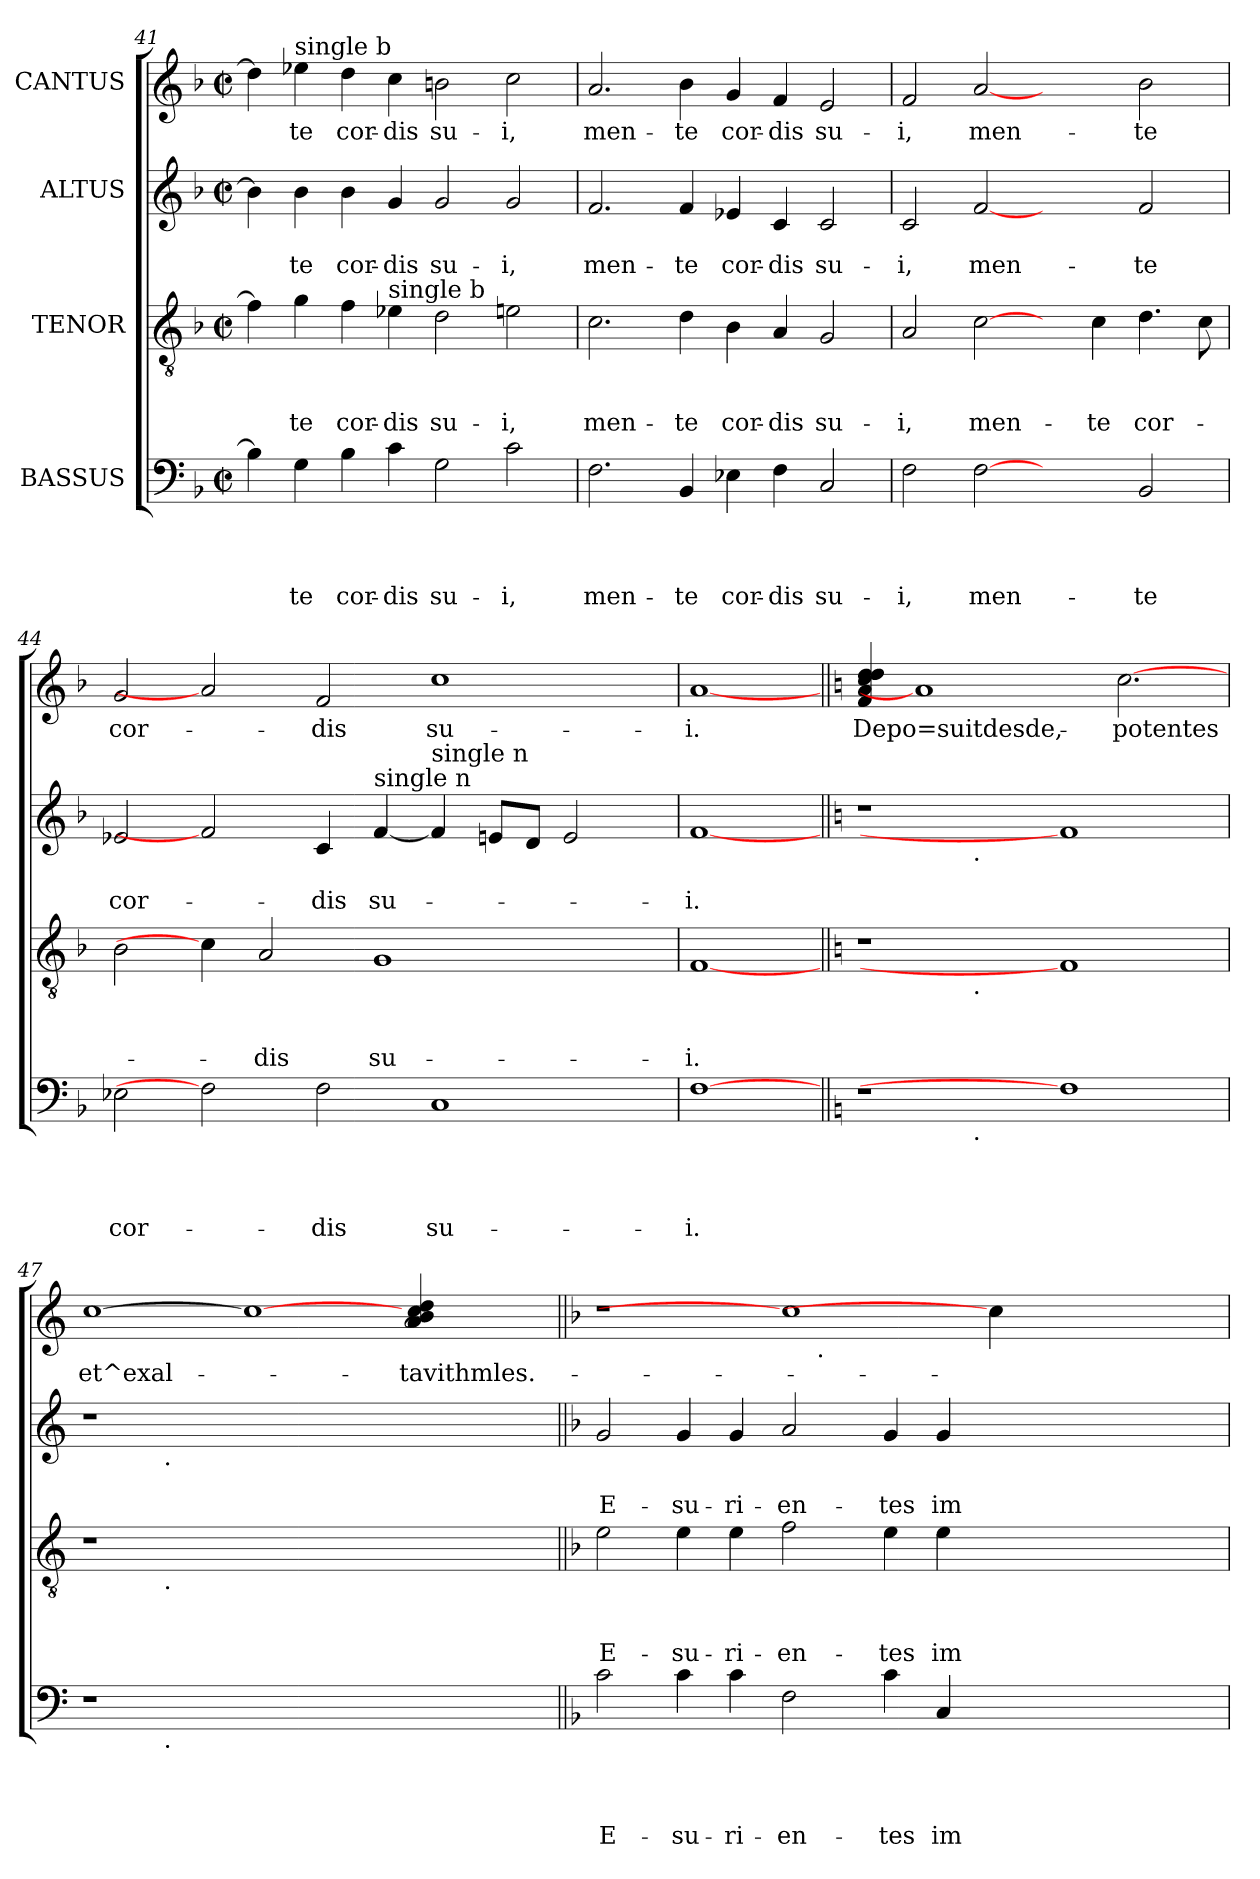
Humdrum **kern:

**kern	**text	**text	**text	**text	**kern	**text	**text	**text	**kern	**text	**text	**kern	**text
*part4	*part4	*part4	*part4	*part4	*part3	*part3	*part3	*part3	*part2	*part2	*part2	*part1	*part1
*staff4	*staff4	*staff4	*staff4	*staff4	*staff3	*staff3	*staff3	*staff3	*staff2	*staff2	*staff2	*staff1	*staff1
*I"BASSUS	*	*	*	*	*I"TENOR	*	*	*	*I"ALTUS	*	*	*I"CANTUS	*
!!LO:PB:g=z
*clefF4	*	*	*	*	*clefGv2	*	*	*	*clefG2	*	*	*clefG2	*
*k[b-]	*	*	*	*	*k[b-]	*	*	*	*k[b-]	*	*	*k[b-]	*
*F:	*	*	*	*	*F:	*	*	*	*F:	*	*	*F:	*
*M2/2	*	*	*	*	*M2/2	*	*	*	*M2/2	*	*	*M2/2	*
*met(c|)	*	*	*	*	*met(c|)	*	*	*	*met(c|)	*	*	*met(c|)	*
=41	=41	=41	=41	=41	=41	=41	=41	=41	=41	=41	=41	=41	=41
4B-\]	.	.	.	.	4f\]	.	.	.	4b-\]	.	.	4dd\]	.
!	!	!	!	!	!	!	!	!	!	!	!	!LO:TX:a:t=single b	!
!	!	!	!	!LO:LY:b	!	!	!	!LO:LY:b	!	!	!LO:LY:b	!	!LO:LY:b
4G\	.	.	.	-te	4g\	.	.	-te	4b-\	.	-te	4ee-\	-te
!	!	!	!	!LO:LY:b	!	!	!	!LO:LY:b	!	!	!LO:LY:b	!	!LO:LY:b
4B-\	.	.	.	cor-	4f\	.	.	cor-	4b-\	.	cor-	4dd\	cor-
!	!	!	!	!	!LO:TX:a:t=single b	!	!	!	!	!	!	!	!
!	!	!	!	!LO:LY:b	!	!	!	!LO:LY:b	!	!	!LO:LY:b	!	!LO:LY:b
4c\	.	.	.	-dis	4e-\	.	.	-dis	4g/	.	-dis	4cc\	-dis
!	!	!	!	!LO:LY:b	!	!	!	!LO:LY:b	!	!	!LO:LY:b	!	!LO:LY:b
2G\	.	.	.	su-	2d\	.	.	su-	2g/	.	su-	2bn\	su-
!	!	!	!	!LO:LY:b	!	!	!	!LO:LY:b	!	!	!LO:LY:b	!	!LO:LY:b
2c\	.	.	.	-i,	2en\	.	.	-i,	2g/	.	-i,	2cc\	-i,
=42	=42	=42	=42	=42	=42	=42	=42	=42	=42	=42	=42	=42	=42
!	!	!	!	!LO:LY:b	!	!	!	!LO:LY:b	!	!	!LO:LY:b	!	!LO:LY:b
2.F\	.	.	.	men-	2.c\	.	.	men-	2.f/	.	men-	2.a/	men-
!	!	!	!	!LO:LY:b	!	!	!	!LO:LY:b	!	!	!LO:LY:b	!	!LO:LY:b
4BB-/	.	.	.	-te	4d\	.	.	-te	4f/	.	-te	4b-\	-te
!	!	!	!	!LO:LY:b	!	!	!	!LO:LY:b	!	!	!LO:LY:b	!	!LO:LY:b
4E-X\	.	.	.	cor-	4B-\	.	.	cor-	4e-X/	.	cor-	4g/	cor-
!	!	!	!	!LO:LY:b	!	!	!	!LO:LY:b	!	!	!LO:LY:b	!	!LO:LY:b
4F\	.	.	.	-dis	4A/	.	.	-dis	4c/	.	-dis	4f/	-dis
!	!	!	!	!LO:LY:b	!	!	!	!LO:LY:b	!	!	!LO:LY:b	!	!LO:LY:b
2C/	.	.	.	su-	2G/	.	.	su-	2c/	.	su-	2e/	su-
=43	=43	=43	=43	=43	=43	=43	=43	=43	=43	=43	=43	=43	=43
!	!	!	!	!LO:LY:b	!	!	!	!LO:LY:b	!	!	!LO:LY:b	!	!LO:LY:b
2F\	.	.	.	-i,	2A/	.	.	-i,	2c/	.	-i,	2f/	-i,
!	!	!	!	!LO:LY:b	!	!	!	!LO:LY:b	!	!	!LO:LY:b	!	!LO:LY:b
[2F	.	.	.	men-	[2c\	.	.	men-	[2f	.	men-	[2a	men-
2ryy	.	.	.	.	4ryy	.	.	.	2ryy	.	.	2ryy	.
!	!	!	!	!	!	!	!	!LO:LY:b	!	!	!	!	!
.	.	.	.	.	4c\	.	.	-te	.	.	.	.	.
!	!	!	!	!LO:LY:b	!	!	!	!LO:LY:b	!	!	!LO:LY:b	!	!LO:LY:b
2BB-/	.	.	.	-te	4.d\	.	.	cor-	2f/	.	-te	2b-\	-te
.	.	.	.	.	8c\	.	.	.	.	.	.	.	.
=44	=44	=44	=44	=44	=44	=44	=44	=44	=44	=44	=44	=44	=44
!	!	!	!	!LO:LY:b	!	!	!	!	!	!	!LO:LY:b	!	!LO:LY:b
2E-X\	.	.	.	cor-	2B-\	.	.	.	2e-X/	.	cor-	2g/	cor-
2F]	.	.	.	.	4c\]	.	.	.	2f]	.	.	2a]	.
!	!	!	!	!	!	!	!	!LO:LY:b	!	!	!	!	!
.	.	.	.	.	2A/	.	.	-dis	.	.	.	.	.
!	!	!	!	!LO:LY:b	!	!	!	!	!	!	!LO:LY:b	!	!LO:LY:b
2F\	.	.	.	-dis	.	.	.	.	4c/	.	-dis	2f/	-dis
!	!	!	!	!	!	!	!	!	!LO:TX:a:t=single n	!	!	!	!
!	!	!	!	!	!	!	!	!LO:LY:b	!	!	!LO:LY:b	!	!
.	.	.	.	.	1G	.	.	su-	[<4f/	.	su-	.	.
!	!	!	!	!	!	!	!	!	!LO:TX:a:t=single n	!	!	!	!
!	!	!	!	!LO:LY:b	!	!	!	!	!	!	!	!	!LO:LY:b
1C	.	.	.	su-	.	.	.	.	4f/]	.	.	1cc	su-
.	.	.	.	.	.	.	.	.	8e/L	.	.	.	.
.	.	.	.	.	.	.	.	.	8d/J	.	.	.	.
.	.	.	.	.	.	.	.	.	2e/	.	.	.	.
.	.	.	.	.	4ryy	.	.	.	.	.	.	.	.
=45	=45	=45	=45	=45	=45	=45	=45	=45	=45	=45	=45	=45	=45
!	!	!	!	!LO:LY:b	!	!	!	!LO:LY:b	!	!	!LO:LY:b	!	!LO:LY:b
[1F	.	.	.	-i.	[1F	.	.	-i.	[1f	.	-i.	[1a	-i.
!!LO:PB:g=z
=46||	=46||	=46||	=46||	=46||	=46||	=46||	=46||	=46||	=46||	=46||	=46||	=46||	=46||
*k[]	*	*	*	*	*k[]	*	*	*	*k[]	*	*	*k[]	*
*C:	*	*	*	*	*C:	*	*	*	*C:	*	*	*C:	*
!	!	!	!	!	!	!	!	!	!	!	!	!LO:N:n=1:head=solid	!
!	!	!	!	!	!	!	!	!	!	!	!	!LO:N:n=2:head=solid	!
!	!	!	!	!	!	!	!	!	!	!	!	!LO:N:n=3:head=solid	!
!	!	!	!	!	!	!	!	!	!	!	!	!LO:N:n=4:head=solid	!
!	!	!	!	!	!	!	!	!	!	!	!	!LO:N:n=5:head=solid	!LO:LY:b
*^	*	*	*	*	*^	*	*	*	*^	*	*	*	*
1r	2ryy	.	.	.	.	1r	2ryy	.	.	.	1r	2ryy	.	.	4f/ 4a/ 4cc/ 4dd/ 4dd/	Depo=suitdesde,-
.	.	.	.	.	.	.	.	.	.	.	.	.	.	.	1a]	.
!	!	!	!	!	!	!	!	!	!	!	!	!LO:TX:b:t=.	!	!	!	!
!	!	!	!	!	!	!	!LO:TX:b:t=.	!	!	!	!	!	!	!	!	!
!	!LO:TX:b:t=.	!	!	!	!	!	!	!	!	!	!	!	!	!	!	!
.	1.ryy	.	.	.	.	.	1.ryy	.	.	.	.	1.ryy	.	.	.	.
1F]	.	.	.	.	.	1F]	.	.	.	.	1f]	.	.	.	.	.
!	!	!	!	!	!	!	!	!	!	!	!	!	!	!	!	!LO:LY:b
.	.	.	.	.	.	.	.	.	.	.	.	.	.	.	[2.cc	-potentes
=47	=47	=47	=47	=47	=47	=47	=47	=47	=47	=47	=47	=47	=47	=47	=47	=47
!	!	!	!	!	!	!	!	!	!	!	!	!	!	!	!	!LO:LY:b
*	*	*	*	*	*	*	*	*	*	*	*	*	*	*	*^	*
1r	2ryy	.	.	.	.	1r	2ryy	.	.	.	1r	2ryy	.	.	[1cc	1ryy	et^exal-
!	!	!	!	!	!	!	!	!	!	!	!	!LO:TX:b:t=.	!	!	!	!	!
!	!	!	!	!	!	!	!LO:TX:b:t=.	!	!	!	!	!	!	!	!	!	!
!	!LO:TX:b:t=.	!	!	!	!	!	!	!	!	!	!	!	!	!	!	!	!
.	1ryy	.	.	.	.	.	1ryy	.	.	.	.	1ryy	.	.	.	.	.
0ryy	.	.	.	.	.	0ryy	.	.	.	.	0ryy	.	.	.	1cc_	1ryy	.
.	1.ryy	.	.	.	.	.	1.ryy	.	.	.	.	1.ryy	.	.	.	.	.
!	!	!	!	!	!	!	!	!	!	!	!	!	!	!	!LO:N:head=open	!LO:N:n=1:head=solid	!
!	!	!	!	!	!	!	!	!	!	!	!	!	!	!	!	!LO:N:n=2:head=solid	!
!	!	!	!	!	!	!	!	!	!	!	!	!	!	!	!	!LO:N:n=3:head=solid	!
!	!	!	!	!	!	!	!	!	!	!	!	!	!	!	!	!LO:N:n=4:head=solid	!LO:LY:b
.	.	.	.	.	.	.	.	.	.	.	.	.	.	.	1a	4a/ 4b/ 4cc/ 4dd/	-tavithmles.-
.	.	.	.	.	.	.	.	.	.	.	.	.	.	.	.	2.ryy	.
*v	*v	*	*	*	*	*	*	*	*	*	*v	*v	*	*	*	*	*
*	*	*	*	*	*v	*v	*	*	*	*	*	*	*	*	*
=48||	=48||	=48||	=48||	=48||	=48||	=48||	=48||	=48||	=48||	=48||	=48||	=48||	=48||	=48||
*k[b-]	*	*	*	*	*k[b-]	*	*	*	*k[b-]	*	*	*k[b-]	*	*
*F:	*	*	*	*	*F:	*	*	*	*F:	*	*	*F:	*	*
*^	*	*	*	*	*^	*	*	*	*^	*	*	*	*	*
!	!	!	!	!	!LO:LY:b	!	!	!	!	!LO:LY:b	!	!	!	!LO:LY:b	!	!	!
*v	*v	*	*	*	*	*	*	*	*	*	*v	*v	*	*	*	*	*
*	*	*	*	*	*v	*v	*	*	*	*	*	*	*	*	*
2c\	.	.	.	E-	2e\	.	.	E-	2g/	.	E-	1r	1ryy	.
!	!	!	!	!LO:LY:b	!	!	!	!LO:LY:b	!	!	!LO:LY:b	!	!	!
4c\	.	.	.	-su-	4e\	.	.	-su-	4g/	.	-su-	.	.	.
!	!	!	!	!LO:LY:b	!	!	!	!LO:LY:b	!	!	!LO:LY:b	!	!	!
4c\	.	.	.	-ri-	4e\	.	.	-ri-	4g/	.	-ri-	.	.	.
!	!	!	!	!LO:LY:b	!	!	!	!LO:LY:b	!	!	!LO:LY:b	!	!	!
2F\	.	.	.	-en-	2f\	.	.	-en-	2a/	.	-en-	1cc]	8ryy	.
!	!	!	!	!	!	!	!	!	!	!	!	!	!LO:TX:b:t=.	!
.	.	.	.	.	.	.	.	.	.	.	.	.	1ryy	.
!	!	!	!	!LO:LY:b	!	!	!	!LO:LY:b	!	!	!LO:LY:b	!	!	!
4c\	.	.	.	-tes	4e\	.	.	-tes	4g/	.	-tes	.	.	.
!	!	!	!	!LO:LY:b	!	!	!	!LO:LY:b	!	!	!LO:LY:b	!	!	!
4C/	.	.	.	im-	4e\	.	.	im-	4g/	.	im-	.	.	.
1ryy	.	.	.	.	1ryy	.	.	.	1ryy	.	.	4cc]	.	.
.	.	.	.	.	.	.	.	.	.	.	.	.	1ryy	.
.	.	.	.	.	.	.	.	.	.	.	.	1ryy	.	.
4ryy	.	.	.	.	4ryy	.	.	.	4ryy	.	.	.	.	.
.	.	.	.	.	.	.	.	.	.	.	.	.	8ryy	.
*	*	*	*	*	*	*	*	*	*	*	*	*v	*v	*
=	=	=	=	=	=	=	=	=	=	=	=	=	=
*-	*-	*-	*-	*-	*-	*-	*-	*-	*-	*-	*-	*-	*-
